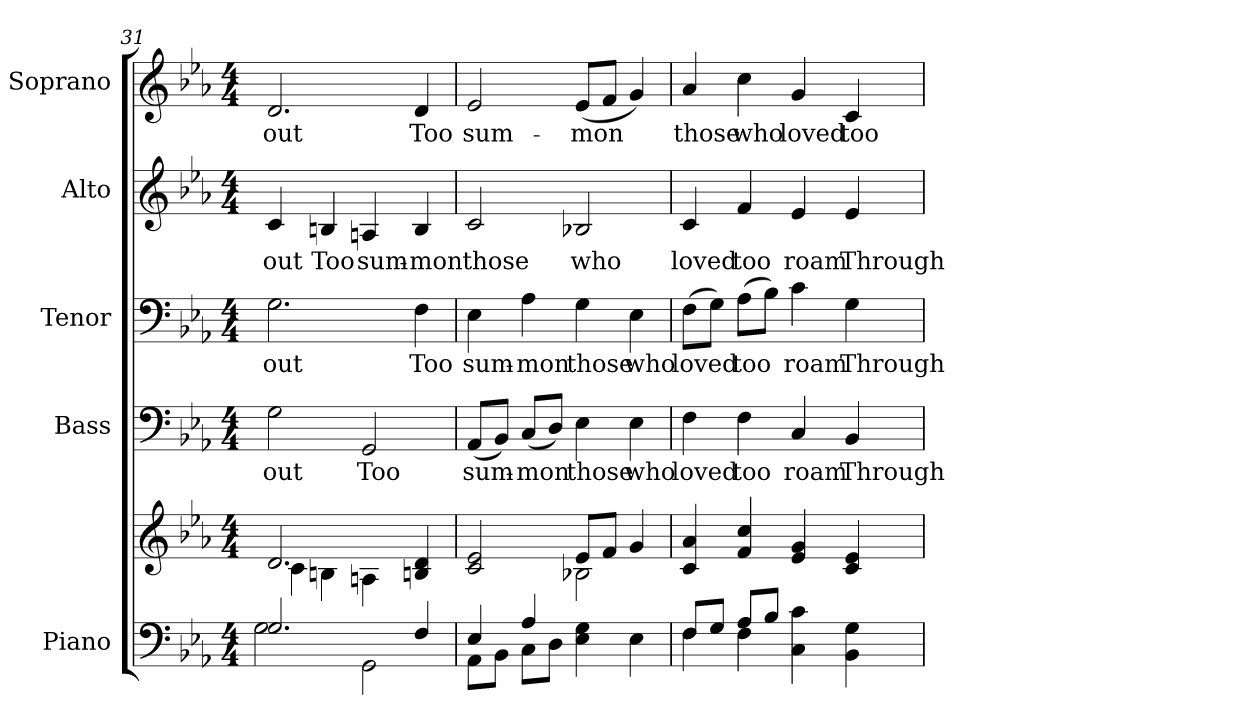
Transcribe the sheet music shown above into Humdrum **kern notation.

**kern	**kern	**kern	**text	**kern	**text	**kern	**text	**kern	**text
*part5	*part5	*part4	*part4	*part3	*part3	*part2	*part2	*part1	*part1
*staff6	*staff5	*staff4	*staff4	*staff3	*staff3	*staff2	*staff2	*staff1	*staff1
*I"Piano	*	*I"Bass	*	*I"Tenor	*	*I"Alto	*	*I"Soprano	*
*I'Pno.	*	*I'B.	*	*I'T.	*	*I'A.	*	*I'S.	*
*clefF4	*clefG2	*clefF4	*	*clefF4	*	*clefG2	*	*clefG2	*
*k[b-e-a-]	*k[b-e-a-]	*k[b-e-a-]	*	*k[b-e-a-]	*	*k[b-e-a-]	*	*k[b-e-a-]	*
*E-:	*E-:	*E-:	*	*E-:	*	*E-:	*	*E-:	*
*M4/4	*M4/4	*M4/4	*	*M4/4	*	*M4/4	*	*M4/4	*
=31	=31	=31	=31	=31	=31	=31	=31	=31	=31
*^	*^	*	*	*	*	*	*	*	*
!	!	!	!	!	!LO:LY:b:color=#000000	!	!	!	!	!	!
!	!	!	!	!	!	!	!LO:LY:b:color=#000000	!	!	!	!
!	!	!	!	!	!	!	!	!	!LO:LY:b:color=#000000	!	!
!	!	!	!	!	!	!	!	!	!	!	!LO:LY:b:color=#000000
2.Gi/	2Gi\	2.di/	4ci\	2Gi\	out	2.Gi\	out	4ci/	out	2.di/	out
!	!	!	!	!	!	!	!	!	!LO:LY:b:color=#000000	!	!
.	.	.	4Bni\	.	.	.	.	4Bni/	Too	.	.
!	!	!	!	!	!LO:LY:b:color=#000000	!	!	!	!	!	!
!	!	!	!	!	!	!	!	!	!LO:LY:b:color=#000000	!	!
.	2GGi\	.	4Ani\	2GGi/	Too	.	.	4Ani/	sum-	.	.
!	!	!	!	!	!	!	!LO:LY:b:color=#000000	!	!	!	!
!	!	!	!	!	!	!	!	!	!LO:LY:b:color=#000000	!	!
!	!	!	!	!	!	!	!	!	!	!	!LO:LY:b:color=#000000
4Fi/	.	4Bni/ 4di	4ryy	.	.	4Fi\	Too	4Bi/	-mon	4di/	Too
!!LO:PB:g=z
=32	=32	=32	=32	=32	=32	=32	=32	=32	=32	=32	=32
!	!	!	!	!	!LO:LY:b:color=#000000	!	!	!	!	!	!
!	!	!	!	!	!	!	!LO:LY:b:color=#000000	!	!	!	!
!	!	!	!	!	!	!	!	!	!LO:LY:b:color=#000000	!	!
!	!	!	!	!	!	!	!	!	!	!	!LO:LY:b:color=#000000
4E-i/	8AA-i\L	2ci/ 2e-i	2ryy	(8AA-i/L	sum-	4E-i\	sum-	2ci/	those	2e-i/	sum-
.	8BB-i\J	.	.	8BB-i/J)	.	.	.	.	.	.	.
!	!	!	!	!	!LO:LY:b:color=#000000	!	!	!	!	!	!
!	!	!	!	!	!	!	!LO:LY:b:color=#000000	!	!	!	!
4A-i/	8Ci\L	.	.	(8Ci/L	-mon	4A-i\	-mon	.	.	.	.
.	8Di\J	.	.	8Di/J)	.	.	.	.	.	.	.
!	!	!	!	!	!LO:LY:b:color=#000000	!	!	!	!	!	!
!	!	!	!	!	!	!	!LO:LY:b:color=#000000	!	!	!	!
!	!	!	!	!	!	!	!	!	!LO:LY:b:color=#000000	!	!
!	!	!	!	!	!	!	!	!	!	!	!LO:LY:b:color=#000000
4E-i\ 4Gi	2ryy	8e-i/L	2B-Xi\	4E-i\	those	4Gi\	those	2B-Xi/	who	(8e-i/L	-mon
.	.	8fi/J	.	.	.	.	.	.	.	8fi/J	.
!	!	!	!	!	!LO:LY:b:color=#000000	!	!	!	!	!	!
!	!	!	!	!	!	!	!LO:LY:b:color=#000000	!	!	!	!
4E-i\	.	4gi/	.	4E-i\	who	4E-i\	who	.	.	4gi/)	.
*	*	*v	*v	*	*	*	*	*	*	*	*
=33	=33	=33	=33	=33	=33	=33	=33	=33	=33	=33
!	!	!	!	!LO:LY:b:color=#000000	!	!	!	!	!	!
!	!	!	!	!	!	!LO:LY:b:color=#000000	!	!	!	!
!	!	!	!	!	!	!	!	!LO:LY:b:color=#000000	!	!
!	!	!	!	!	!	!	!	!	!	!LO:LY:b:color=#000000
8Fi/L	4Fi\	4ci/ 4a-i	4Fi\	loved	(8Fi\L	loved	4ci/	loved	4a-i/	those
8Gi/J	.	.	.	.	8Gi\J)	.	.	.	.	.
!	!	!	!	!LO:LY:b:color=#000000	!	!	!	!	!	!
!	!	!	!	!	!	!LO:LY:b:color=#000000	!	!	!	!
!	!	!	!	!	!	!	!	!LO:LY:b:color=#000000	!	!
!	!	!	!	!	!	!	!	!	!	!LO:LY:b:color=#000000
8A-i/L	4Fi\	4fi/ 4cci	4Fi\	too	(8A-i\L	too	4fi/	too	4cci\	who
8B-i/J	.	.	.	.	8B-i\J)	.	.	.	.	.
!	!	!	!	!LO:LY:b:color=#000000	!	!	!	!	!	!
!	!	!	!	!	!	!LO:LY:b:color=#000000	!	!	!	!
!	!	!	!	!	!	!	!	!LO:LY:b:color=#000000	!	!
!	!	!	!	!	!	!	!	!	!	!LO:LY:b:color=#000000
4Ci\ 4ci	2ryy	4e-i/ 4gi	4Ci/	roam	4ci\	roam	4e-i/	roam	4gi/	loved
!	!	!	!	!LO:LY:b:color=#000000	!	!	!	!	!	!
!	!	!	!	!	!	!LO:LY:b:color=#000000	!	!	!	!
!	!	!	!	!	!	!	!	!LO:LY:b:color=#000000	!	!
!	!	!	!	!	!	!	!	!	!	!LO:LY:b:color=#000000
4BB-i\ 4Gi	.	4ci/ 4e-i	4BB-i/	Through	4Gi\	Through	4e-i/	Through	4ci/	too
*v	*v	*	*	*	*	*	*	*	*	*
=	=	=	=	=	=	=	=	=	=
*-	*-	*-	*-	*-	*-	*-	*-	*-	*-
